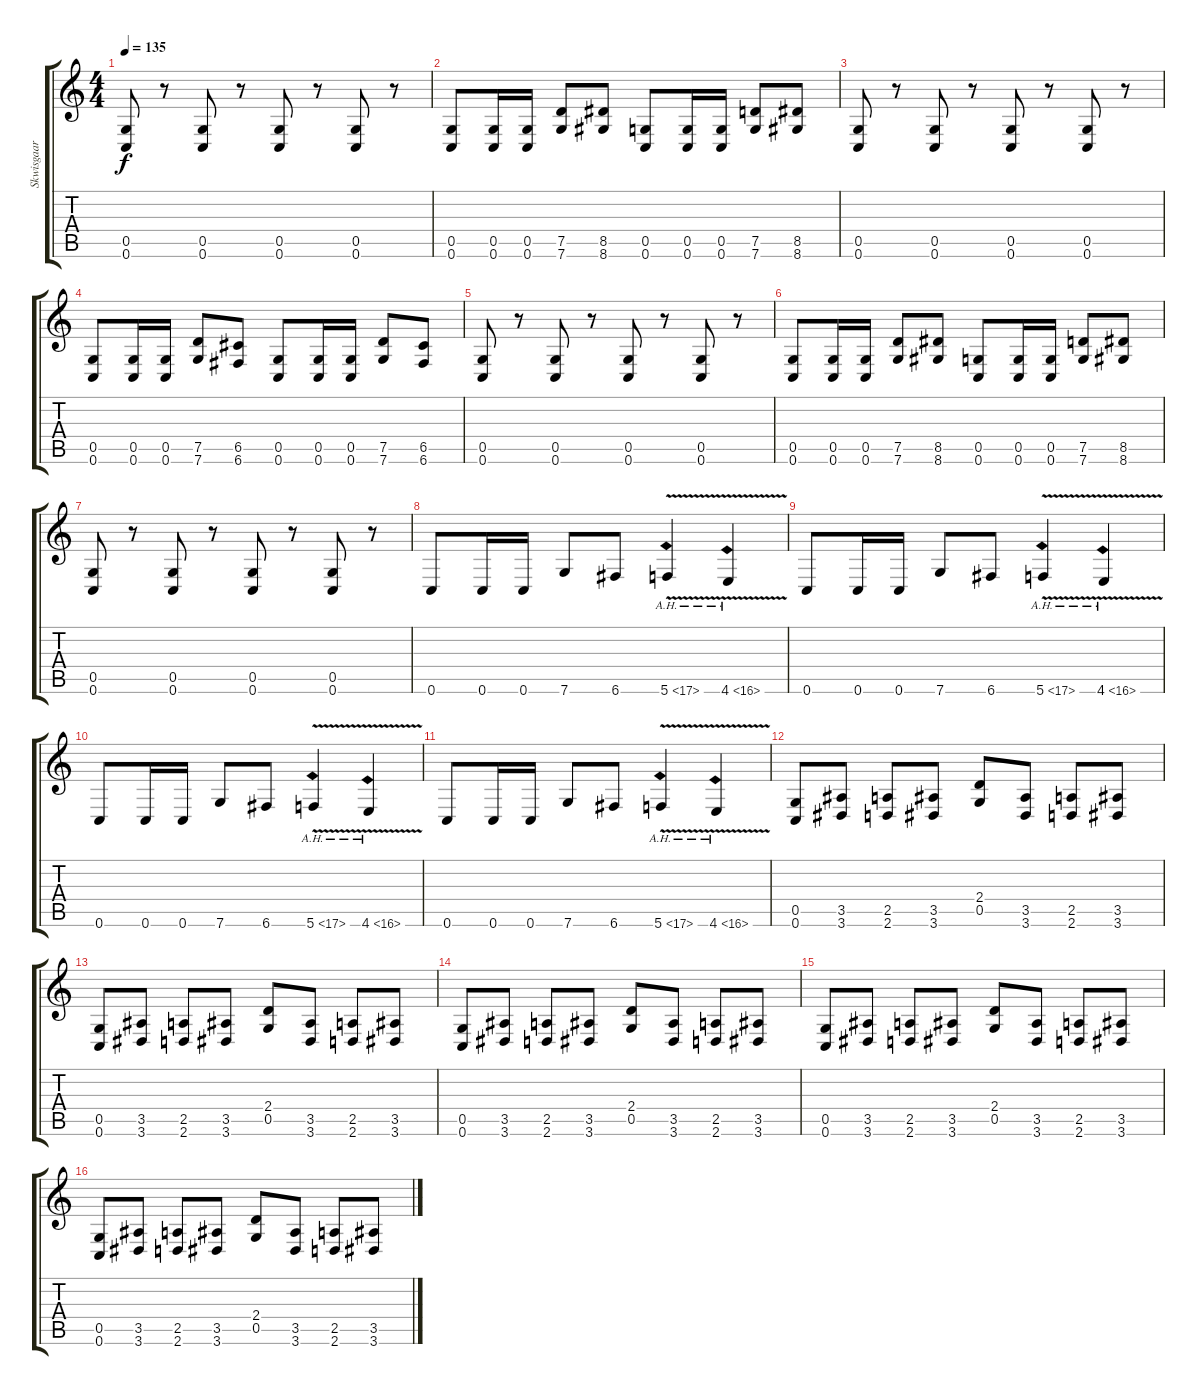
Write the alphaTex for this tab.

\track ("Skwisgaar Skwigelf" "Skwisgaar ") {instrument distortionguitar}
\staff {score tabs}
\tuning (D4 A3 F3 C3 G2 C2) {hide}
\ts (4 4)
\tempo 135
\clef g2
\ks c
(0.5 0.6).8{dy f} r.8 (0.5 0.6).8 r.8 (0.5 0.6).8 r.8 (0.5 0.6).8 r.8 |
(0.5 0.6).8 (0.5 0.6).16 (0.5 0.6).16 (7.5 7.6).8 (8.5 8.6).8 (0.5 0.6).8 (0.5 0.6).16 (0.5 0.6).16 (7.5 7.6).8 (8.5 8.6).8 |
(0.5 0.6).8 r.8 (0.5 0.6).8 r.8 (0.5 0.6).8 r.8 (0.5 0.6).8 r.8 |
(0.5 0.6).8 (0.5 0.6).16 (0.5 0.6).16 (7.5 7.6).8 (6.5 6.6).8 (0.5 0.6).8 (0.5 0.6).16 (0.5 0.6).16 (7.5 7.6).8 (6.5 6.6).8 |
(0.5 0.6).8 r.8 (0.5 0.6).8 r.8 (0.5 0.6).8 r.8 (0.5 0.6).8 r.8 |
(0.5 0.6).8 (0.5 0.6).16 (0.5 0.6).16 (7.5 7.6).8 (8.5 8.6).8 (0.5 0.6).8 (0.5 0.6).16 (0.5 0.6).16 (7.5 7.6).8 (8.5 8.6).8 |
(0.5 0.6).8 r.8 (0.5 0.6).8 r.8 (0.5 0.6).8 r.8 (0.5 0.6).8 r.8 |
0.6.8 0.6.16 0.6.16 7.6.8 6.6.8 5.6{ah 12 v}.4 4.6{ah 12 v}.4 |
0.6.8 0.6.16 0.6.16 7.6.8 6.6.8 5.6{ah 12 v}.4 4.6{ah 12 v}.4 |
0.6.8 0.6.16 0.6.16 7.6.8 6.6.8 5.6{ah 12 v}.4 4.6{ah 12 v}.4 |
0.6.8 0.6.16 0.6.16 7.6.8 6.6.8 5.6{ah 12 v}.4 4.6{ah 12 v}.4 |
(0.5 0.6).8 (3.5 3.6).8 (2.5 2.6).8 (3.5 3.6).8 (2.4 0.5).8 (3.5 3.6).8 (2.5 2.6).8 (3.5 3.6).8 |
(0.5 0.6).8 (3.5 3.6).8 (2.5 2.6).8 (3.5 3.6).8 (2.4 0.5).8 (3.5 3.6).8 (2.5 2.6).8 (3.5 3.6).8 |
(0.5 0.6).8 (3.5 3.6).8 (2.5 2.6).8 (3.5 3.6).8 (2.4 0.5).8 (3.5 3.6).8 (2.5 2.6).8 (3.5 3.6).8 |
(0.5 0.6).8 (3.5 3.6).8 (2.5 2.6).8 (3.5 3.6).8 (2.4 0.5).8 (3.5 3.6).8 (2.5 2.6).8 (3.5 3.6).8 |
(0.5 0.6).8 (3.5 3.6).8 (2.5 2.6).8 (3.5 3.6).8 (2.4 0.5).8 (3.5 3.6).8 (2.5 2.6).8 (3.5 3.6).8
